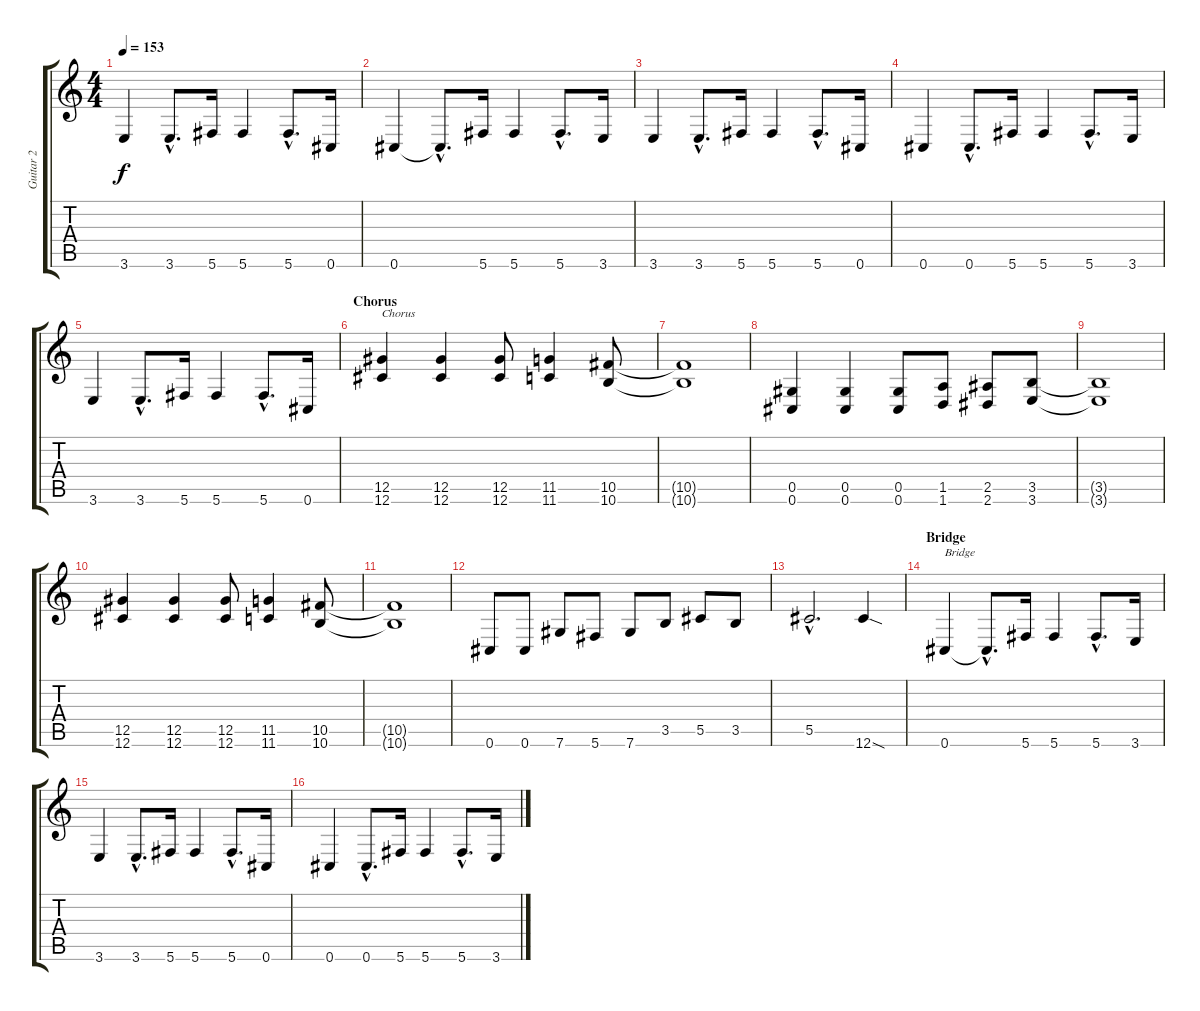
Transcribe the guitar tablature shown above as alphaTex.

\track ("Guitar 2" "Guitar 2") {instrument distortionguitar}
\staff {score tabs}
\tuning (Eb4 Bb3 Gb3 Db3 Ab2 Db2) {hide}
\ts (4 4)
\tempo 153
\clef g2
\ks c
3.6.4{dy f} 3.6{hac}.8{d} 5.6.16 5.6.4 5.6{hac}.8{d} 0.6.16 |
0.6.4 0.6{hac t}.8{d} 5.6.16 5.6.4 5.6{hac}.8{d} 3.6.16 |
3.6.4 3.6{hac}.8{d} 5.6.16 5.6.4 5.6{hac}.8{d} 0.6.16 |
0.6.4 0.6{hac}.8{d} 5.6.16 5.6.4 5.6{hac}.8{d} 3.6.16 |
3.6.4 3.6{hac}.8{d} 5.6.16 5.6.4 5.6{hac}.8{d} 0.6.16 |
\section ("" "Chorus")
(12.5 12.6).4{txt "Chorus"} (12.5 12.6).4 (12.5 12.6).8 (11.5 11.6).4 (10.5 10.6).8 |
(10.5{t} 10.6{t}).1 |
(0.5 0.6).4 (0.5 0.6).4 (0.5 0.6).8 (1.5 1.6).8 (2.5 2.6).8 (3.5 3.6).8 |
(3.5{t} 3.6{t}).1 |
(12.5 12.6).4 (12.5 12.6).4 (12.5 12.6).8 (11.5 11.6).4 (10.5 10.6).8 |
(10.5{t} 10.6{t}).1 |
0.6.8 0.6.8 7.6.8 5.6.8 7.6.8 3.5.8 5.5.8 3.5.8 |
5.5{hac}.2{d} 12.6{sod}.4 |
\section ("" "Bridge")
0.6.4{txt "Bridge"} 0.6{hac t}.8{d} 5.6.16 5.6.4 5.6{hac}.8{d} 3.6.16 |
3.6.4 3.6{hac}.8{d} 5.6.16 5.6.4 5.6{hac}.8{d} 0.6.16 |
0.6.4 0.6{hac}.8{d} 5.6.16 5.6.4 5.6{hac}.8{d} 3.6.16
